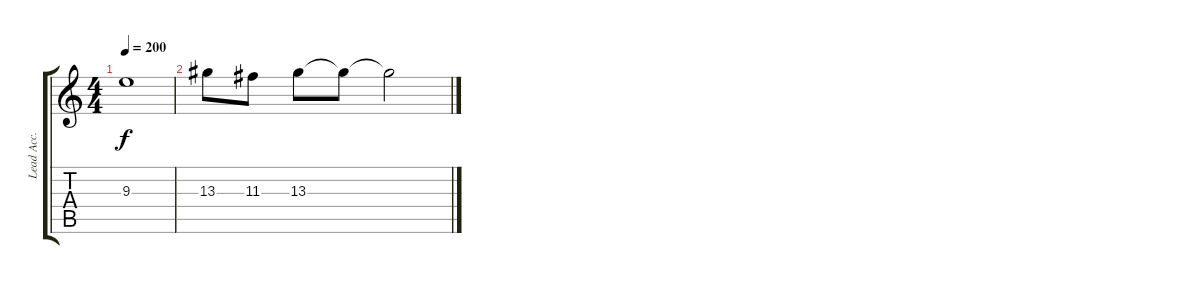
\track ("Lead Acc." "Lead Acc.") {instrument acousticguitarnylon}
\staff {score tabs}
\tuning (E4 B3 G3 D3 A2 E2) {hide}
\ts (4 4)
\tempo 200
\clef g2
\ks c
9.3.1{dy f} |
13.3.8 11.3.8 13.3.8 13.3{t}.8 13.3{t}.2
